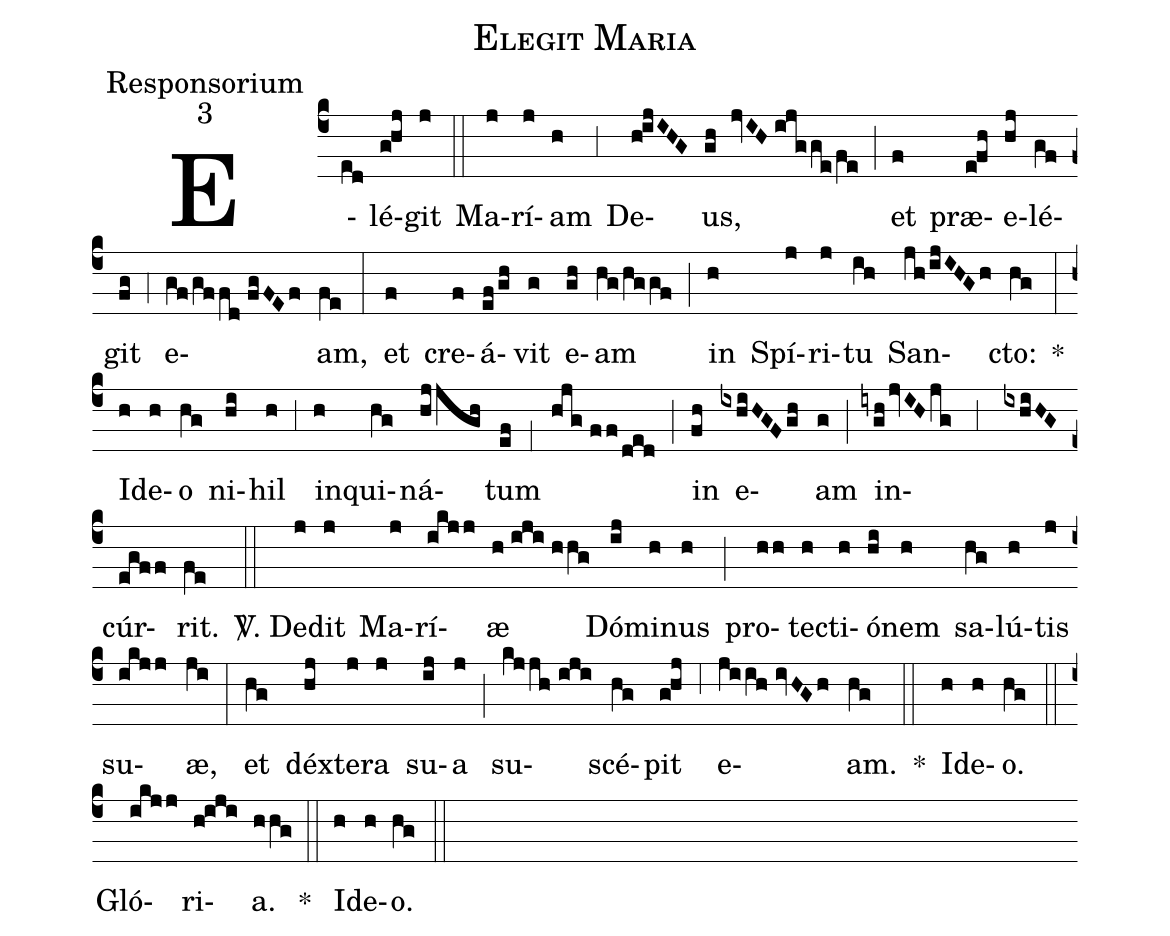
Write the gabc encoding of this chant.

name:Elegit Maria;
office-part:Responsorium;
mode:3;
%%
(c4) E(ed)lé(g!hj)git(j) (::)
Ma(j)rí(j)am(h) (,3) De(h!ijIHG)us,(gh jvIH//ijgge/fe) (;) et(f) præ(e!fh)e(hj)lé(gf)git(fg) (,4) e(gf/gffd//fgFEf)am,(fe) (:)
et(f) cre(f)á(ef/gh)vit(g) e(gh)am(hg/hggf) (;) in(h) Spí(j)ri(j)tu(ih) San(jh/ijIHGh)cto:(hg) *(:) I(h)de(h)o(hg) ni(hi)hil(h) (,3) in(h)qui(hg)ná(hjjgh)tum(ef) (,1) (hjg//ff/ded) (;) in(fh) e(ixhiHGFgh)am(g) (;) in(iygh/jvIH/jg;3ixhiHG)cúr(egff)rit.(fe) (::)

<sp>V/</sp>. De(j)dit(j) Ma(j)rí(ikjj)æ(h//iji//hhg) Dó(ij)mi(h)nus(h) (;) pro(hh)te(h)cti(h)ó(hi)nem(h) sa(hg)lú(h)tis(j) su(ikjj)æ,(ji) (:)
et(hg) déx(hj)te(j)ra(j) su(ij)a(j) (;) su(kjjh//iji)scé(hg)pit(g!hj) (,6) e(jiih//ivHGh)am.(hg) *(::) I(h)de(h)o.(hg) (::)

Gló(ikjj)ri(h!iji)a.(hhg) *(::) I(h)de(h)o.(hg) (::)
